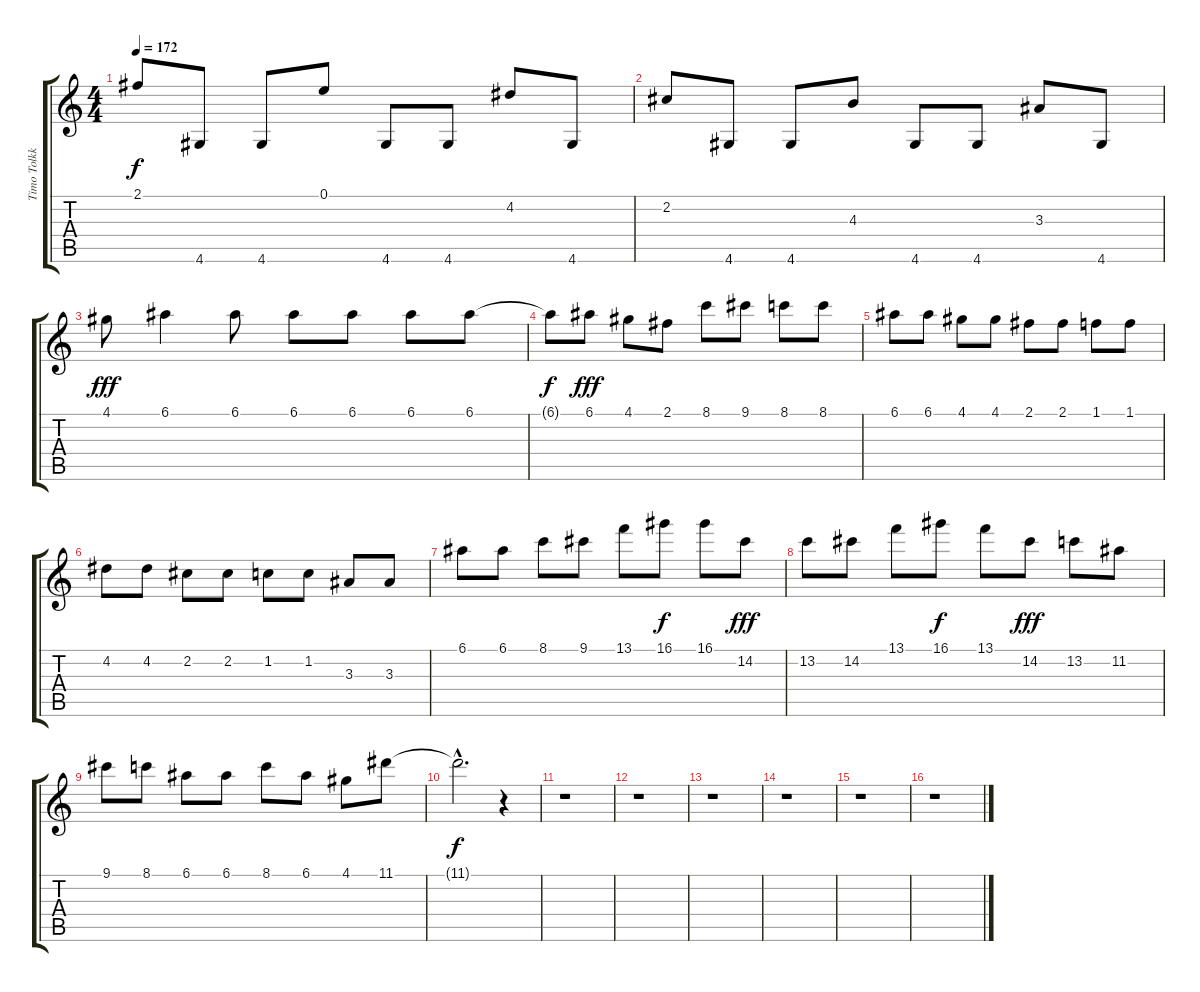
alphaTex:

\track ("Timo Tolkki" "Timo Tolkk") {instrument distortionguitar}
\staff {score tabs}
\tuning (E4 B3 G3 D3 A2 E2) {hide}
\ts (4 4)
\tempo 172
\clef g2
\ks c
2.1.8{dy f} 4.6.8 4.6.8 0.1.8 4.6.8 4.6.8 4.2.8 4.6.8 |
2.2.8 4.6.8 4.6.8 4.3.8 4.6.8 4.6.8 3.3.8 4.6.8 |
4.1.8{dy fff volume 16 balance 8} 6.1.4 6.1.8 6.1.8 6.1.8 6.1.8 6.1.8 |
6.1{t}.8{dy f} 6.1.8{dy fff} 4.1.8 2.1.8 8.1.8 9.1.8 8.1.8 8.1.8 |
6.1.8 6.1.8 4.1.8 4.1.8 2.1.8 2.1.8 1.1.8 1.1.8 |
4.2.8 4.2.8 2.2.8 2.2.8 1.2.8 1.2.8 3.3.8 3.3.8 |
6.1.8 6.1.8 8.1.8 9.1.8 13.1.8 16.1.8{dy f} 16.1.8 14.2.8{dy fff} |
13.2.8 14.2.8 13.1.8 16.1.8{dy f} 13.1.8 14.2.8{dy fff} 13.2.8 11.2.8 |
9.1.8 8.1.8 6.1.8 6.1.8 8.1.8 6.1.8 4.1.8 11.1.8 |
11.1{hac t}.2{d dy f} r.4 |
r.1 |
r.1 |
r.1 |
r.1 |
r.1 |
r.1
